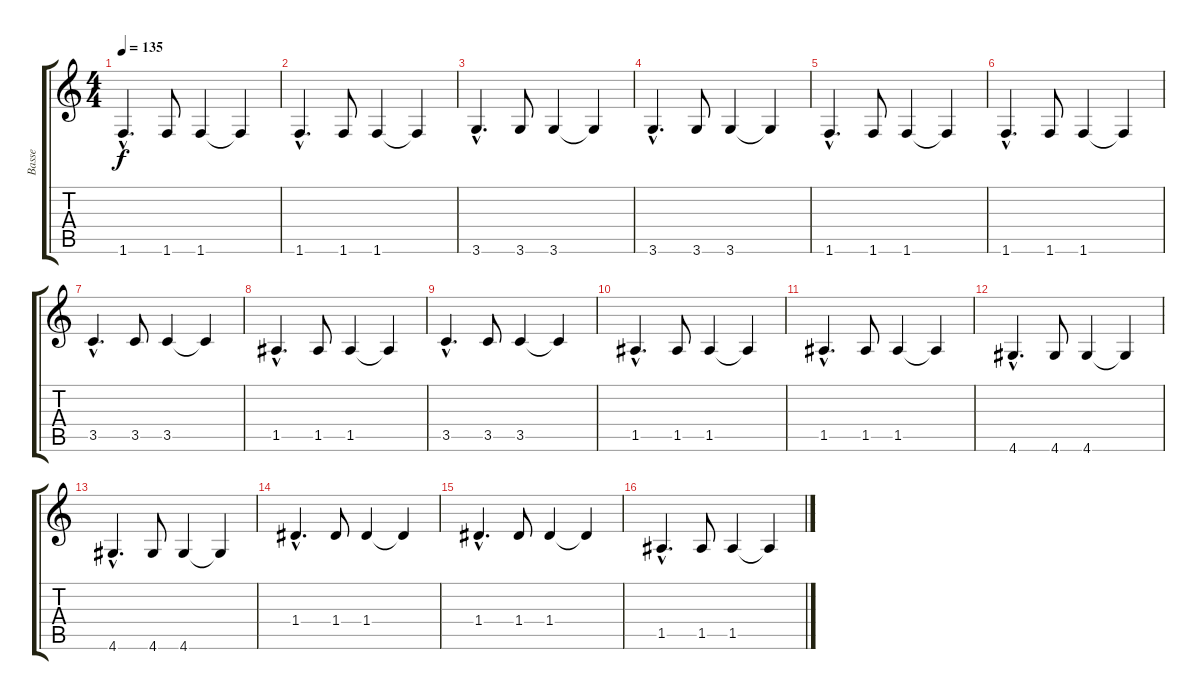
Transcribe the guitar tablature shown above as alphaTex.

\track ("Basse" "Basse") {instrument acousticguitarnylon}
\staff {score tabs}
\tuning (E4 B3 G3 D3 A2 E2) {hide}
\ts (4 4)
\tempo 135
\clef g2
\ks c
1.6{hac}.4{d dy f} 1.6.8 1.6.4 1.6{t}.4 |
1.6{hac}.4{d} 1.6.8 1.6.4 1.6{t}.4 |
3.6{hac}.4{d} 3.6.8 3.6.4 3.6{t}.4 |
3.6{hac}.4{d} 3.6.8 3.6.4 3.6{t}.4 |
1.6{hac}.4{d} 1.6.8 1.6.4 1.6{t}.4 |
1.6{hac}.4{d} 1.6.8 1.6.4 1.6{t}.4 |
3.5{hac}.4{d} 3.5.8 3.5.4 3.5{t}.4 |
1.5{hac}.4{d} 1.5.8 1.5.4 1.5{t}.4 |
3.5{hac}.4{d} 3.5.8 3.5.4 3.5{t}.4 |
1.5{hac}.4{d} 1.5.8 1.5.4 1.5{t}.4 |
1.5{hac}.4{d} 1.5.8 1.5.4 1.5{t}.4 |
4.6{hac}.4{d} 4.6.8 4.6.4 4.6{t}.4 |
4.6{hac}.4{d} 4.6.8 4.6.4 4.6{t}.4 |
1.4{hac}.4{d} 1.4.8 1.4.4 1.4{t}.4 |
1.4{hac}.4{d} 1.4.8 1.4.4 1.4{t}.4 |
1.5{hac}.4{d} 1.5.8 1.5.4 1.5{t}.4
